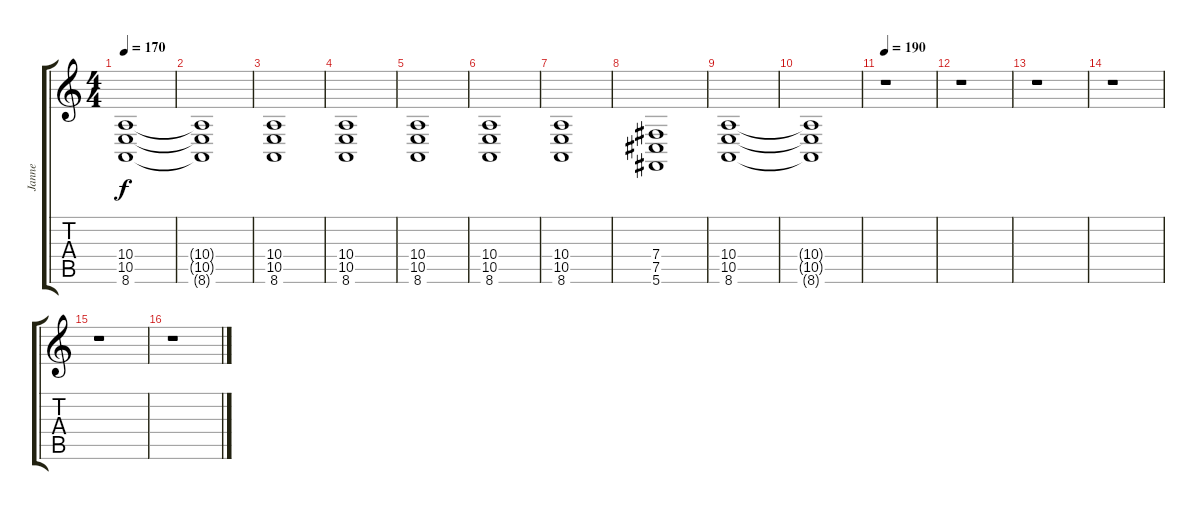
\track ("Janne" "Janne") {instrument stringensemble1}
\staff {score tabs}
\tuning (Db4 Ab3 E3 B2 Gb2 Db2) {hide}
\ts (4 4)
\tempo 170
\clef g2
\ks c
(10.4 10.5 8.6).1{dy f} |
(10.4{t} 10.5{t} 8.6{t}).1 |
(10.4 10.5 8.6).1 |
(10.4 10.5 8.6).1 |
(10.4 10.5 8.6).1 |
(10.4 10.5 8.6).1 |
(10.4 10.5 8.6).1 |
(7.4 7.5 5.6).1 |
(10.4 10.5 8.6).1 |
(10.4{t} 10.5{t} 8.6{t}).1 |
\tempo 190
r.1 |
r.1 |
r.1 |
r.1 |
r.1 |
r.1
